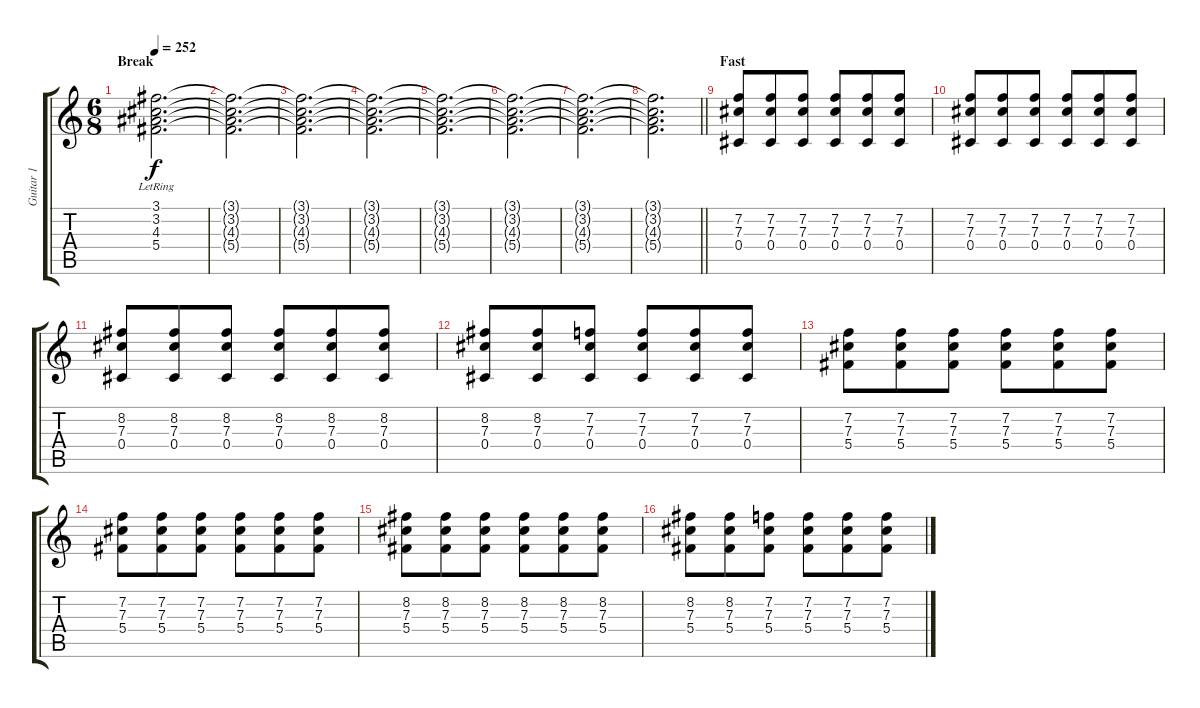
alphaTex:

\track ("Guitar 1" "Guitar 1") {instrument electricguitarclean}
\staff {score tabs}
\tuning (Eb4 Bb3 Gb3 Db3 Ab2 Eb2) {hide}
\ts (6 8)
\section ("" "Break")
\tempo 252
\clef g2
\ks c
(3.1{lr} 3.2{lr} 4.3{lr} 5.4{lr}).2{d dy f} |
(3.1{t} 3.2{t} 4.3{t} 5.4{t}).2{d} |
(3.1{t} 3.2{t} 4.3{t} 5.4{t}).2{d} |
(3.1{t} 3.2{t} 4.3{t} 5.4{t}).2{d} |
(3.1{t} 3.2{t} 4.3{t} 5.4{t}).2{d} |
(3.1{t} 3.2{t} 4.3{t} 5.4{t}).2{d} |
(3.1{t} 3.2{t} 4.3{t} 5.4{t}).2{d} |
\barLineRight lightlight
(3.1{t} 3.2{t} 4.3{t} 5.4{t}).2{d} |
\section ("" "Fast")
(7.2 7.3 0.4).8 (7.2 7.3 0.4).8 (7.2 7.3 0.4).8 (7.2 7.3 0.4).8 (7.2 7.3 0.4).8 (7.2 7.3 0.4).8 |
(7.2 7.3 0.4).8 (7.2 7.3 0.4).8 (7.2 7.3 0.4).8 (7.2 7.3 0.4).8 (7.2 7.3 0.4).8 (7.2 7.3 0.4).8 |
(8.2 7.3 0.4).8 (8.2 7.3 0.4).8 (8.2 7.3 0.4).8 (8.2 7.3 0.4).8 (8.2 7.3 0.4).8 (8.2 7.3 0.4).8 |
(8.2 7.3 0.4).8 (8.2 7.3 0.4).8 (7.2 7.3 0.4).8 (7.2 7.3 0.4).8 (7.2 7.3 0.4).8 (7.2 7.3 0.4).8 |
(7.2 7.3 5.4).8 (7.2 7.3 5.4).8 (7.2 7.3 5.4).8 (7.2 7.3 5.4).8 (7.2 7.3 5.4).8 (7.2 7.3 5.4).8 |
(7.2 7.3 5.4).8 (7.2 7.3 5.4).8 (7.2 7.3 5.4).8 (7.2 7.3 5.4).8 (7.2 7.3 5.4).8 (7.2 7.3 5.4).8 |
(8.2 7.3 5.4).8 (8.2 7.3 5.4).8 (8.2 7.3 5.4).8 (8.2 7.3 5.4).8 (8.2 7.3 5.4).8 (8.2 7.3 5.4).8 |
(8.2 7.3 5.4).8 (8.2 7.3 5.4).8 (7.2 7.3 5.4).8 (7.2 7.3 5.4).8 (7.2 7.3 5.4).8 (7.2 7.3 5.4).8
